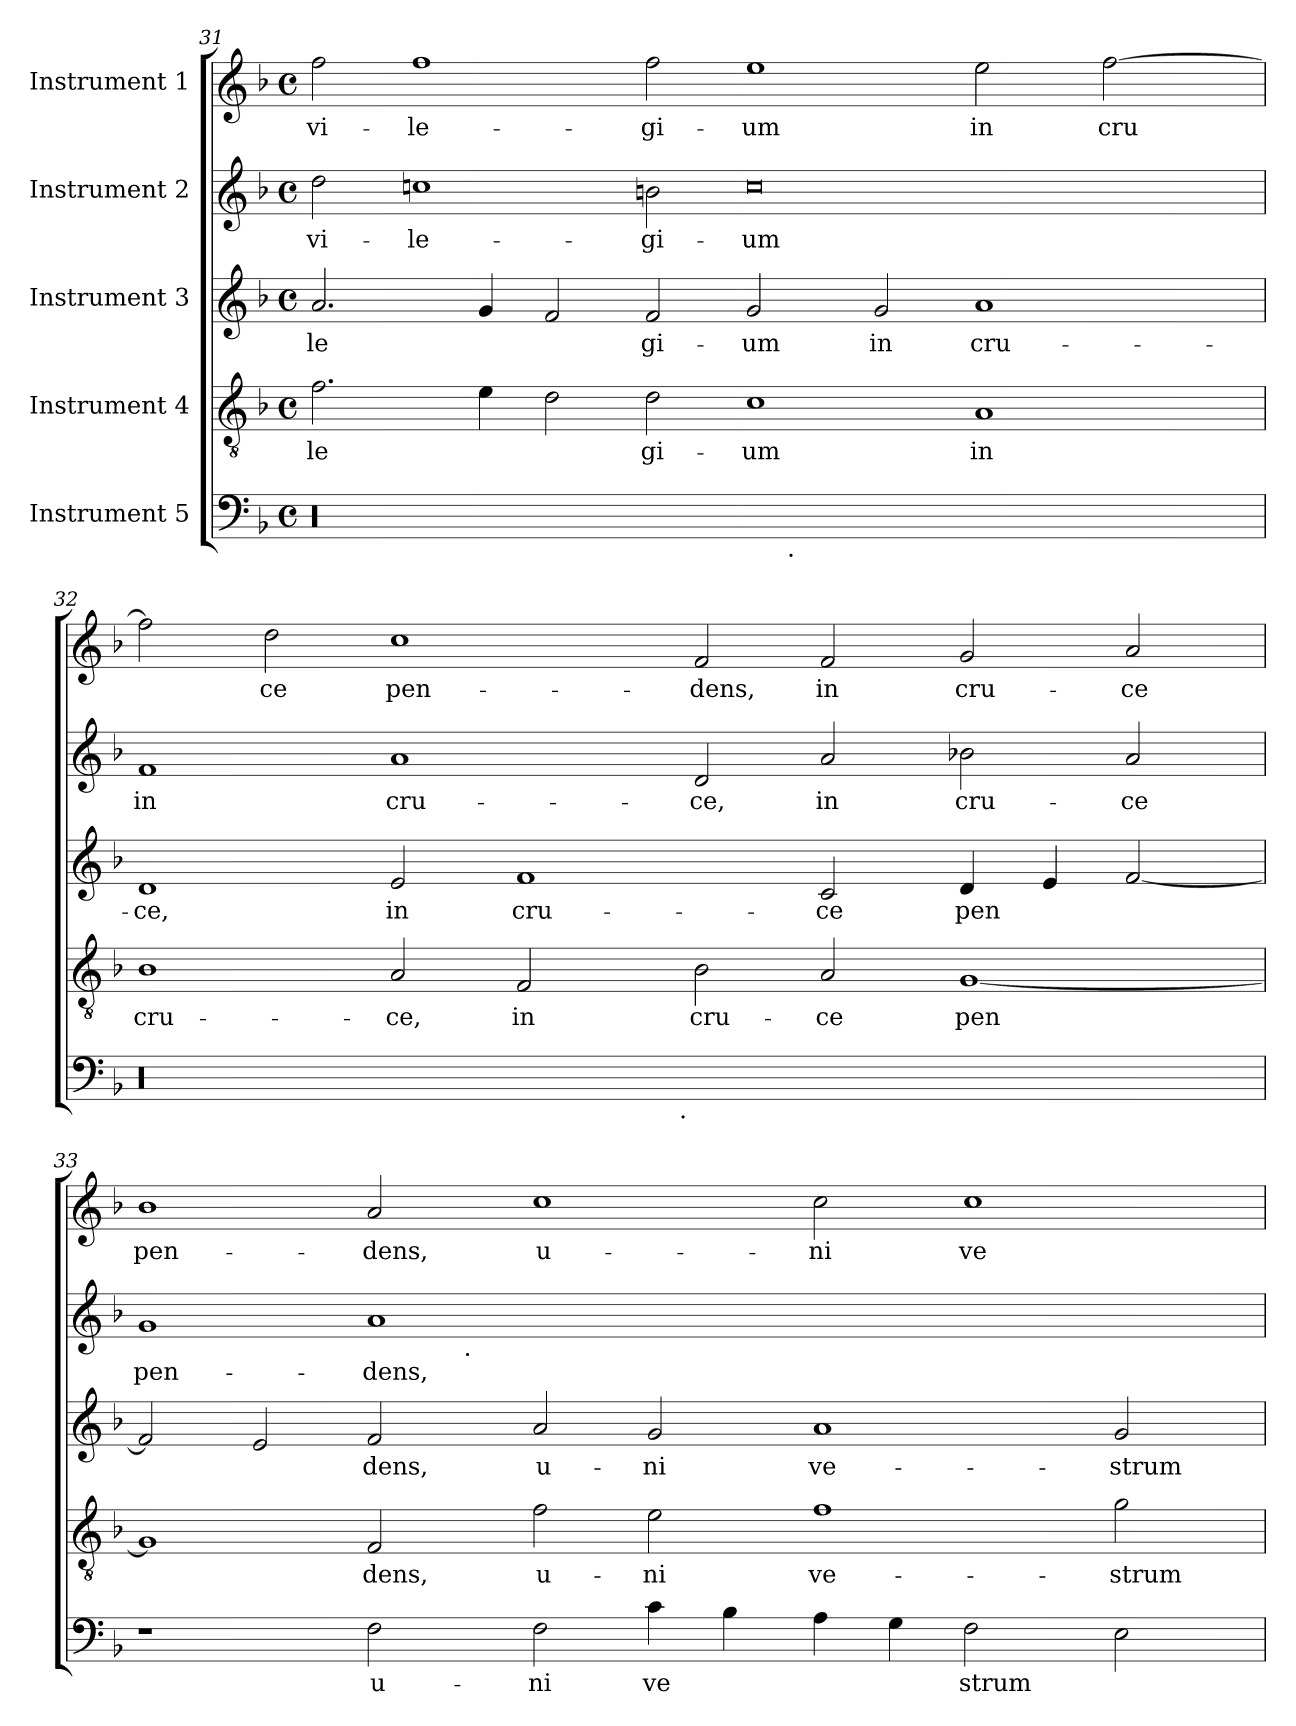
**kern	**text	**kern	**text	**kern	**text	**kern	**text	**kern	**text
*part5	*part5	*part4	*part4	*part3	*part3	*part2	*part2	*part1	*part1
*staff5	*staff5	*staff4	*staff4	*staff3	*staff3	*staff2	*staff2	*staff1	*staff1
*I"Instrument 5	*	*I"Instrument 4	*	*I"Instrument 3	*	*I"Instrument 2	*	*I"Instrument 1	*
*clefF4	*	*clefGv2	*	*clefG2	*	*clefG2	*	*clefG2	*
*k[b-]	*	*k[b-]	*	*k[b-]	*	*k[b-]	*	*k[b-]	*
*F:	*	*F:	*	*F:	*	*F:	*	*F:	*
*M4/4	*	*M4/4	*	*M4/4	*	*M4/4	*	*M4/4	*
*met(c)	*	*met(c)	*	*met(c)	*	*met(c)	*	*met(c)	*
=31	=31	=31	=31	=31	=31	=31	=31	=31	=31
!	!	!	!LO:LY:b:rj	!	!LO:LY:b:rj	!	!LO:LY:b:rj	!	!LO:LY:b:rj
*^	*	*	*	*	*	*	*	*	*
00r	1ryy	.	2.f\	-le-	2.a/	-le-	2dd\	-vi-	2ff\	-vi-
!	!	!	!	!	!	!	!	!LO:LY:b:rj	!	!LO:LY:b:rj
.	.	.	.	.	.	.	1ccn	-le-	1ff	-le-
!	!	!	!	!LO:LY:b:rj	!	!LO:LY:b:rj	!	!	!	!
.	.	.	4e\	--	4g/	--	.	.	.	.
!	!	!	!	!LO:LY:b:rj	!	!LO:LY:b:rj	!	!	!	!
.	1ryy	.	2d\	--	2f/	--	.	.	.	.
!	!	!	!	!LO:LY:b:rj	!	!LO:LY:b:rj	!	!LO:LY:b:rj	!	!LO:LY:b:rj
.	.	.	2d\	-gi-	2f/	-gi-	2bn\	-gi-	2ff\	-gi-
!	!	!	!	!LO:LY:b:rj	!	!LO:LY:b:rj	!	!LO:LY:b:rj	!	!LO:LY:b:rj
.	16..ryy	.	1c	-um	2g/	-um	0cc	-um	1ee	-um
!	!LO:TX:b:t=.	!	!	!	!	!	!	!	!	!
.	1ryy	.	.	.	.	.	.	.	.	.
!	!	!	!	!	!	!LO:LY:b:rj	!	!	!	!
.	.	.	.	.	2g/	in	.	.	.	.
!	!	!	!	!LO:LY:b:rj	!	!LO:LY:b:rj	!	!	!	!LO:LY:b:rj
.	.	.	1A	in	1a	cru-	.	.	2ee\	in
.	2ryy	.	.	.	.	.	.	.	.	.
!	!	!	!	!	!	!	!	!	!	!LO:LY:b:rj
.	.	.	.	.	.	.	.	.	[>2ff\	cru-
.	4ryy	.	.	.	.	.	.	.	.	.
.	8ryy	.	.	.	.	.	.	.	.	.
.	64ryy	.	.	.	.	.	.	.	.	.
!!LO:PB:g=z
=32	=32	=32	=32	=32	=32	=32	=32	=32	=32	=32
!	!	!	!	!LO:LY:b:rj	!	!LO:LY:b:rj	!	!LO:LY:b:rj	!	!LO:LY:b:rj
00r	1ryy	.	1B-	cru-	1d	-ce,	1f	in	2ff\]	--
!	!	!	!	!	!	!	!	!	!	!LO:LY:b:rj
.	.	.	.	.	.	.	.	.	2dd\	-ce
!	!	!	!	!LO:LY:b:rj	!	!LO:LY:b:rj	!	!LO:LY:b:rj	!	!LO:LY:b:rj
.	2ryy	.	2A/	-ce,	2e/	in	1a	cru-	1cc	pen-
!	!	!	!	!LO:LY:b:rj	!	!LO:LY:b:rj	!	!	!	!
.	4ryy	.	2F/	in	1f	cru-	.	.	.	.
.	8...ryy	.	.	.	.	.	.	.	.	.
!	!LO:TX:b:t=.	!	!	!	!	!	!	!	!	!
.	1ryy	.	.	.	.	.	.	.	.	.
!	!	!	!	!LO:LY:b:rj	!	!	!	!LO:LY:b:rj	!	!LO:LY:b:rj
.	.	.	2B-\	cru-	.	.	2d/	-ce,	2f/	-dens,
!	!	!	!	!LO:LY:b:rj	!	!LO:LY:b:rj	!	!LO:LY:b:rj	!	!LO:LY:b:rj
.	.	.	2A/	-ce	2c/	-ce	2a/	in	2f/	in
.	1ryy	.	.	.	.	.	.	.	.	.
!	!	!	!	!LO:LY:b:rj	!	!LO:LY:b:rj	!	!LO:LY:b:rj	!	!LO:LY:b:rj
.	.	.	[<1G	pen-	4d/	pen-	2b-X\	cru-	2g/	cru-
!	!	!	!	!	!	!LO:LY:b:rj	!	!	!	!
.	.	.	.	.	4e/	--	.	.	.	.
!	!	!	!	!	!	!LO:LY:b:rj	!	!LO:LY:b:rj	!	!LO:LY:b:rj
.	.	.	.	.	[<2f/	--	2a/	-ce	2a/	-ce
.	64ryy	.	.	.	.	.	.	.	.	.
=33	=33	=33	=33	=33	=33	=33	=33	=33	=33	=33
!	!	!	!	!LO:LY:b:rj	!	!LO:LY:b:rj	!	!LO:LY:b:rj	!	!LO:LY:b:rj
*v	*v	*	*	*	*	*	*^	*	*	*
1r	.	1G]	--	2f/]	--	1g	1ryy	pen-	1b-	pen-
!	!	!	!	!	!LO:LY:b:rj	!	!	!	!	!
.	.	.	.	2e/	--	.	.	.	.	.
!	!LO:LY:b:rj	!	!LO:LY:b:rj	!	!LO:LY:b:rj	!	!	!LO:LY:b:rj	!	!LO:LY:b:rj
2F\	u-	2F/	-dens,	2f/	-dens,	1a	4ryy	-dens,	2a/	-dens,
.	.	.	.	.	.	.	32ryy	.	.	.
!	!	!	!	!	!	!	!LO:TX:b:t=.	!	!	!
.	.	.	.	.	.	.	1ryy	.	.	.
!	!LO:LY:b:rj	!	!LO:LY:b:rj	!	!LO:LY:b:rj	!	!	!	!	!LO:LY:b:rj
2F\	-ni	2f\	u-	2a/	u-	.	.	.	1cc	u-
!	!LO:LY:b:rj	!	!LO:LY:b:rj	!	!LO:LY:b:rj	!	!	!	!	!
4c\	ve-	2e\	-ni	2g/	-ni	0ryy	.	.	.	.
!	!LO:LY:b:rj	!	!	!	!	!	!	!	!	!
4B-\	--	.	.	.	.	.	.	.	.	.
.	.	.	.	.	.	.	1ryy	.	.	.
!	!LO:LY:b:rj	!	!LO:LY:b:rj	!	!LO:LY:b:rj	!	!	!	!	!LO:LY:b:rj
4A\	--	1f	ve-	1a	ve-	.	.	.	2cc\	-ni
!	!LO:LY:b:rj	!	!	!	!	!	!	!	!	!
4G\	--	.	.	.	.	.	.	.	.	.
!	!LO:LY:b:rj	!	!	!	!	!	!	!	!	!LO:LY:b:rj
2F\	-strum	.	.	.	.	.	.	.	1cc	ve-
.	.	.	.	.	.	.	2ryy	.	.	.
!	!LO:LY:b:rj	!	!LO:LY:b:rj	!	!LO:LY:b:rj	!	!	!	!	!
2E\	.	2g\	-strum	2g/	-strum	.	.	.	.	.
.	.	.	.	.	.	.	8..ryy	.	.	.
*	*	*	*	*	*	*v	*v	*	*	*
=	=	=	=	=	=	=	=	=	=
*-	*-	*-	*-	*-	*-	*-	*-	*-	*-
